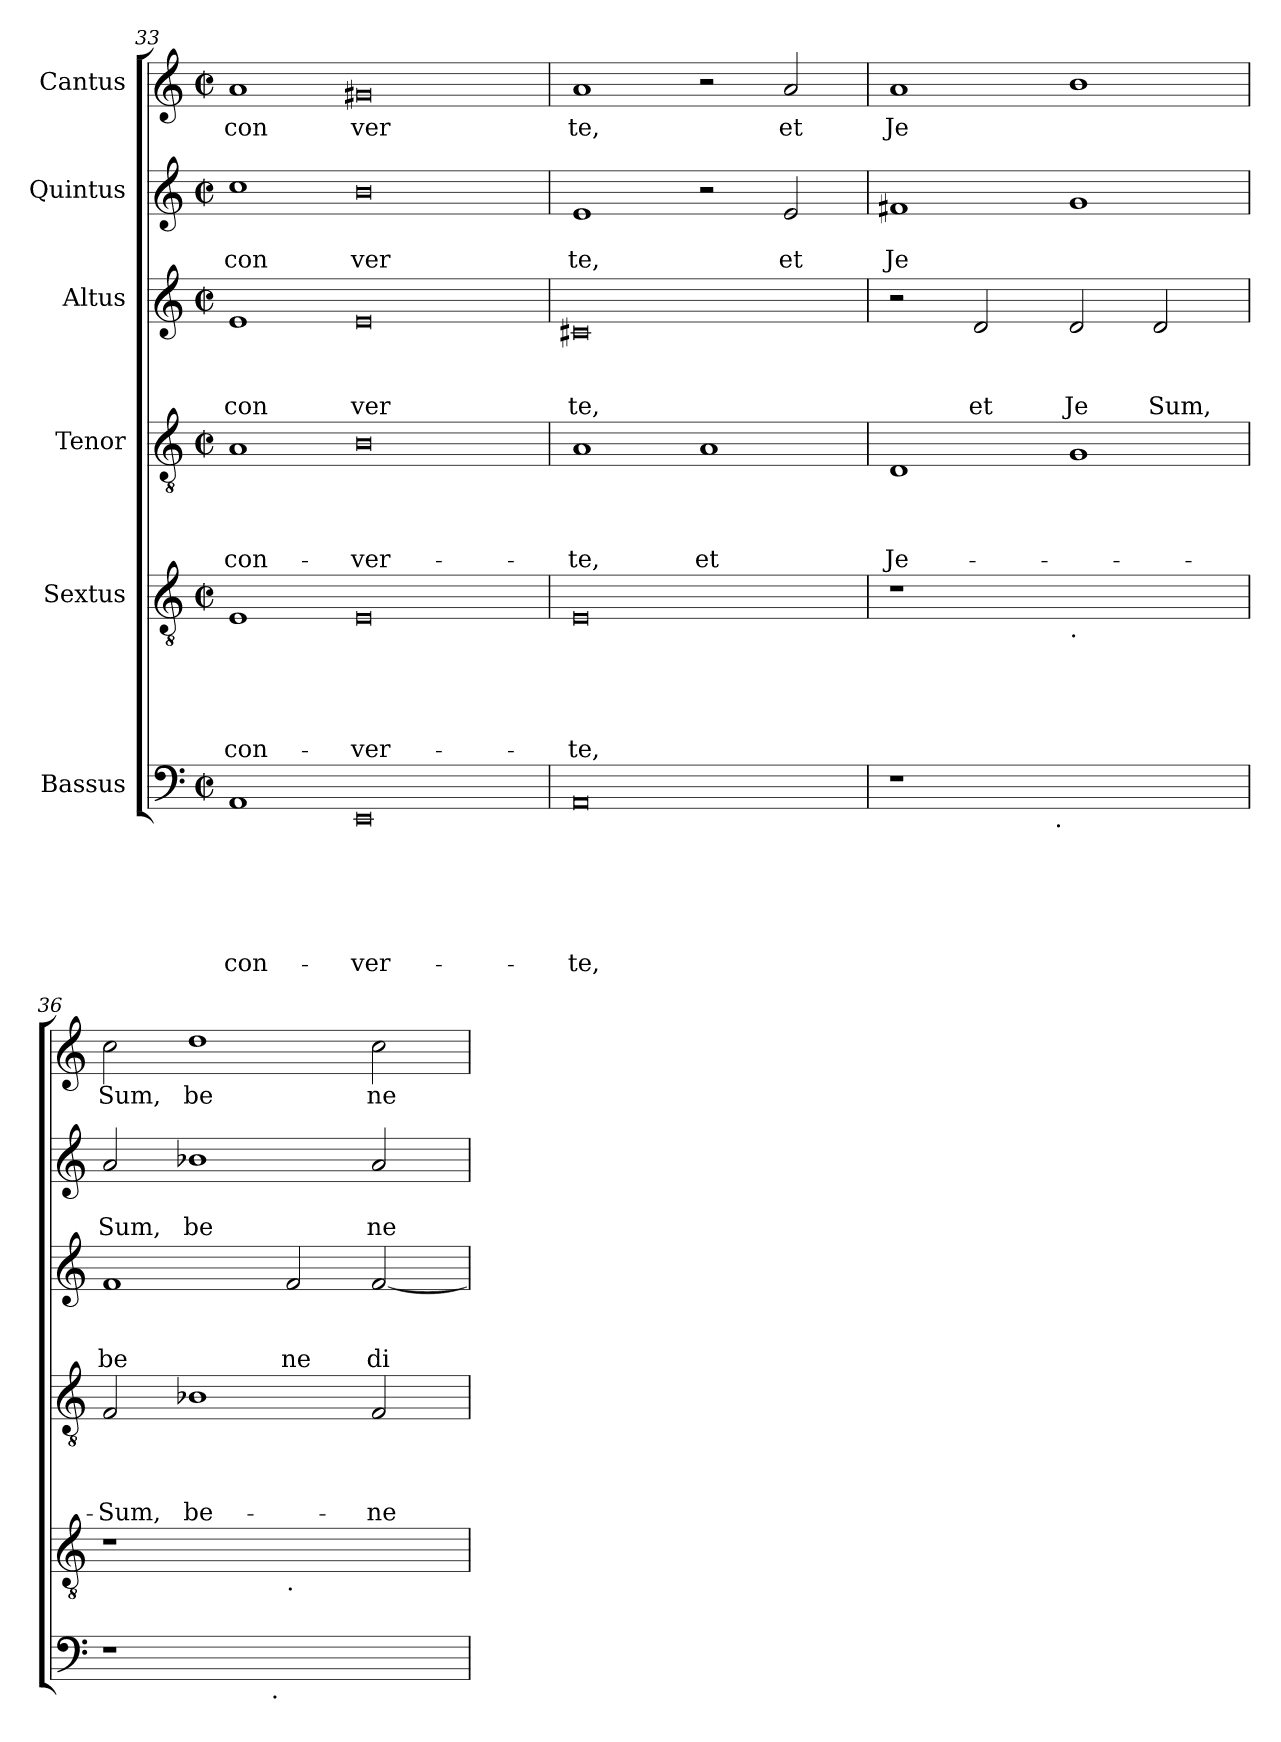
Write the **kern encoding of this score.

**kern	**text	**text	**text	**text	**text	**text	**kern	**text	**text	**text	**text	**text	**kern	**text	**text	**text	**text	**kern	**text	**text	**text	**kern	**text	**text	**kern	**text
*part6	*part6	*part6	*part6	*part6	*part6	*part6	*part5	*part5	*part5	*part5	*part5	*part5	*part4	*part4	*part4	*part4	*part4	*part3	*part3	*part3	*part3	*part2	*part2	*part2	*part1	*part1
*staff6	*staff6	*staff6	*staff6	*staff6	*staff6	*staff6	*staff5	*staff5	*staff5	*staff5	*staff5	*staff5	*staff4	*staff4	*staff4	*staff4	*staff4	*staff3	*staff3	*staff3	*staff3	*staff2	*staff2	*staff2	*staff1	*staff1
*I"Bassus	*	*	*	*	*	*	*I"Sextus	*	*	*	*	*	*I"Tenor	*	*	*	*	*I"Altus	*	*	*	*I"Quintus	*	*	*I"Cantus	*
!!LO:LB:g=z
*clefF4	*	*	*	*	*	*	*clefGv2	*	*	*	*	*	*clefGv2	*	*	*	*	*clefG2	*	*	*	*clefG2	*	*	*clefG2	*
*k[]	*	*	*	*	*	*	*k[]	*	*	*	*	*	*k[]	*	*	*	*	*k[]	*	*	*	*k[]	*	*	*k[]	*
*C:	*	*	*	*	*	*	*C:	*	*	*	*	*	*C:	*	*	*	*	*C:	*	*	*	*C:	*	*	*C:	*
*M2/2	*	*	*	*	*	*	*M2/2	*	*	*	*	*	*M2/2	*	*	*	*	*M2/2	*	*	*	*M2/2	*	*	*M2/2	*
*met(c|)	*	*	*	*	*	*	*met(c|)	*	*	*	*	*	*met(c|)	*	*	*	*	*met(c|)	*	*	*	*met(c|)	*	*	*met(c|)	*
=33	=33	=33	=33	=33	=33	=33	=33	=33	=33	=33	=33	=33	=33	=33	=33	=33	=33	=33	=33	=33	=33	=33	=33	=33	=33	=33
!	!	!	!	!	!	!LO:LY:b	!	!	!	!	!	!LO:LY:b	!	!	!	!	!LO:LY:b	!	!	!	!LO:LY:b	!	!	!LO:LY:b	!	!LO:LY:b
1AA	.	.	.	.	.	con-	1E	.	.	.	.	con-	1A	.	.	.	con-	1e	.	.	con	1cc	.	con	1a	con
!	!	!	!	!	!	!LO:LY:b	!	!	!	!	!	!LO:LY:b	!	!	!	!	!LO:LY:b	!	!	!	!LO:LY:b	!	!	!LO:LY:b	!	!LO:LY:b
0EE	.	.	.	.	.	-ver-	0E	.	.	.	.	-ver-	0B	.	.	.	-ver-	0e	.	.	ver	0b	.	ver	0g#X	ver
=34	=34	=34	=34	=34	=34	=34	=34	=34	=34	=34	=34	=34	=34	=34	=34	=34	=34	=34	=34	=34	=34	=34	=34	=34	=34	=34
!	!	!	!	!	!	!LO:LY:b	!	!	!	!	!	!LO:LY:b	!	!	!	!	!LO:LY:b	!	!	!	!LO:LY:b	!	!	!LO:LY:b	!	!LO:LY:b
0AA	.	.	.	.	.	-te,	0E	.	.	.	.	-te,	1A	.	.	.	-te,	0c#X	.	.	te,	1e	.	te,	1a	te,
!	!	!	!	!	!	!	!	!	!	!	!	!	!	!	!	!	!LO:LY:b	!	!	!	!	!	!	!	!	!
.	.	.	.	.	.	.	.	.	.	.	.	.	1A	.	.	.	et	.	.	.	.	2r	.	.	2r	.
!	!	!	!	!	!	!	!	!	!	!	!	!	!	!	!	!	!	!	!	!	!	!	!	!LO:LY:b	!	!LO:LY:b
.	.	.	.	.	.	.	.	.	.	.	.	.	.	.	.	.	.	.	.	.	.	2e/	.	et	2a/	et
=35	=35	=35	=35	=35	=35	=35	=35	=35	=35	=35	=35	=35	=35	=35	=35	=35	=35	=35	=35	=35	=35	=35	=35	=35	=35	=35
!	!	!	!	!	!	!	!	!	!	!	!	!	!	!	!	!	!LO:LY:b	!	!	!	!	!	!	!LO:LY:b	!	!LO:LY:b
*^	*	*	*	*	*	*	*	*	*	*	*	*	*	*	*	*	*	*	*	*	*	*	*	*	*	*
1r	2ryy	.	.	.	.	.	.	1r	.	.	.	.	.	1D	.	.	.	Je-	2r	.	.	.	1f#X	.	Je	1a	Je
!	!	!	!	!	!	!	!	!	!	!	!	!	!	!	!	!	!	!	!	!	!	!LO:LY:b	!	!	!	!	!
.	4...ryy	.	.	.	.	.	.	.	.	.	.	.	.	.	.	.	.	.	2d/	.	.	et	.	.	.	.	.
!	!LO:TX:b:t=.	!	!	!	!	!	!	!	!	!	!	!	!	!	!	!	!	!	!	!	!	!	!	!	!	!	!
.	1ryy	.	.	.	.	.	.	.	.	.	.	.	.	.	.	.	.	.	.	.	.	.	.	.	.	.	.
!	!	!	!	!	!	!	!	!LO:TX:b:t=.	!	!	!	!	!	!	!	!	!	!	!	!	!	!	!	!	!	!	!
!	!	!	!	!	!	!	!	!	!	!	!	!	!	!	!	!	!	!	!	!	!	!LO:LY:b	!	!	!	!	!
1ryy	.	.	.	.	.	.	.	1ryy	.	.	.	.	.	1G	.	.	.	.	2d/	.	.	Je	1g	.	.	1b	.
!	!	!	!	!	!	!	!	!	!	!	!	!	!	!	!	!	!	!	!	!	!	!LO:LY:b	!	!	!	!	!
.	.	.	.	.	.	.	.	.	.	.	.	.	.	.	.	.	.	.	2d/	.	.	Sum,	.	.	.	.	.
.	32ryy	.	.	.	.	.	.	.	.	.	.	.	.	.	.	.	.	.	.	.	.	.	.	.	.	.	.
=36	=36	=36	=36	=36	=36	=36	=36	=36	=36	=36	=36	=36	=36	=36	=36	=36	=36	=36	=36	=36	=36	=36	=36	=36	=36	=36	=36
!	!	!	!	!	!	!	!	!	!	!	!	!	!	!	!	!	!	!LO:LY:b	!	!	!	!LO:LY:b	!	!	!LO:LY:b	!	!LO:LY:b
1r	2ryy	.	.	.	.	.	.	1r	.	.	.	.	.	2F/	.	.	.	-Sum,	1f	.	.	be	2a/	.	Sum,	2cc\	Sum,
!	!	!	!	!	!	!	!	!	!	!	!	!	!	!	!	!	!	!LO:LY:b	!	!	!	!	!	!	!LO:LY:b	!	!LO:LY:b
.	4...ryy	.	.	.	.	.	.	.	.	.	.	.	.	1B-	.	.	.	be-	.	.	.	.	1b-X	.	be	1dd	be
!	!LO:TX:b:t=.	!	!	!	!	!	!	!	!	!	!	!	!	!	!	!	!	!	!	!	!	!	!	!	!	!	!
.	1ryy	.	.	.	.	.	.	.	.	.	.	.	.	.	.	.	.	.	.	.	.	.	.	.	.	.	.
!	!	!	!	!	!	!	!	!LO:TX:b:t=.	!	!	!	!	!	!	!	!	!	!	!	!	!	!	!	!	!	!	!
!	!	!	!	!	!	!	!	!	!	!	!	!	!	!	!	!	!	!	!	!	!	!LO:LY:b	!	!	!	!	!
1ryy	.	.	.	.	.	.	.	1ryy	.	.	.	.	.	.	.	.	.	.	2f/	.	.	ne	.	.	.	.	.
!	!	!	!	!	!	!	!	!	!	!	!	!	!	!	!	!	!	!LO:LY:b	!	!	!	!LO:LY:b	!	!	!LO:LY:b	!	!LO:LY:b
.	.	.	.	.	.	.	.	.	.	.	.	.	.	2F/	.	.	.	-ne-	[<2f/	.	.	di	2a/	.	ne	2cc\	ne
.	32ryy	.	.	.	.	.	.	.	.	.	.	.	.	.	.	.	.	.	.	.	.	.	.	.	.	.	.
*v	*v	*	*	*	*	*	*	*	*	*	*	*	*	*	*	*	*	*	*	*	*	*	*	*	*	*	*
=	=	=	=	=	=	=	=	=	=	=	=	=	=	=	=	=	=	=	=	=	=	=	=	=	=	=
*-	*-	*-	*-	*-	*-	*-	*-	*-	*-	*-	*-	*-	*-	*-	*-	*-	*-	*-	*-	*-	*-	*-	*-	*-	*-	*-
